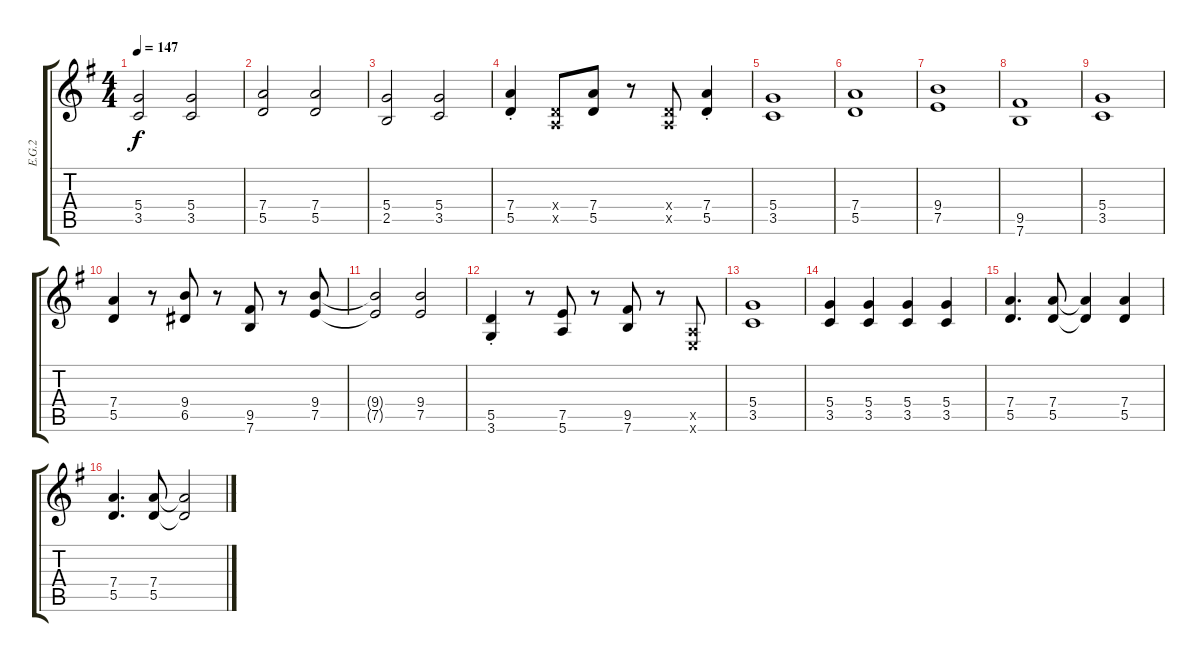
\track ("E.G.2" "E.G.2") {instrument distortionguitar}
\staff {score tabs}
\tuning (E4 B3 G3 D3 A2 E2) {hide}
\ts (4 4)
\tempo 147
\clef g2
\ks g
(5.4 3.5).2{dy f} (5.4 3.5).2 |
(7.4 5.5).2 (7.4 5.5).2 |
(5.4 2.5).2 (5.4 3.5).2 |
(7.4{st} 5.5{st}).4 (0.4{x} 0.5{x}).8 (7.4 5.5).8 r.8 (0.4{x} 0.5{x}).8 (7.4{st} 5.5{st}).4 |
\ks eminor
(5.4 3.5).1 |
(7.4 5.5).1 |
(9.4 7.5).1 |
(9.5 7.6).1 |
(5.4 3.5).1 |
(7.4 5.5).4 r.8 (9.4 6.5).8 r.8 (9.5 7.6).8 r.8 (9.4 7.5).8 |
(9.4{t} 7.5{t}).2 (9.4 7.5).2 |
(5.5{st} 3.6{st}).4 r.8 (7.5 5.6).8 r.8 (9.5 7.6).8 r.8 (0.5{x} 0.6{x}).8 |
(5.4 3.5).1 |
(5.4 3.5).4 (5.4 3.5).4 (5.4 3.5).4 (5.4 3.5).4 |
(7.4 5.5).4{d} (7.4 5.5).8 (7.4{t} 5.5{t}).4 (7.4 5.5).4 |
(7.4 5.5).4{d} (7.4 5.5).8 (7.4{t} 5.5{t}).2
